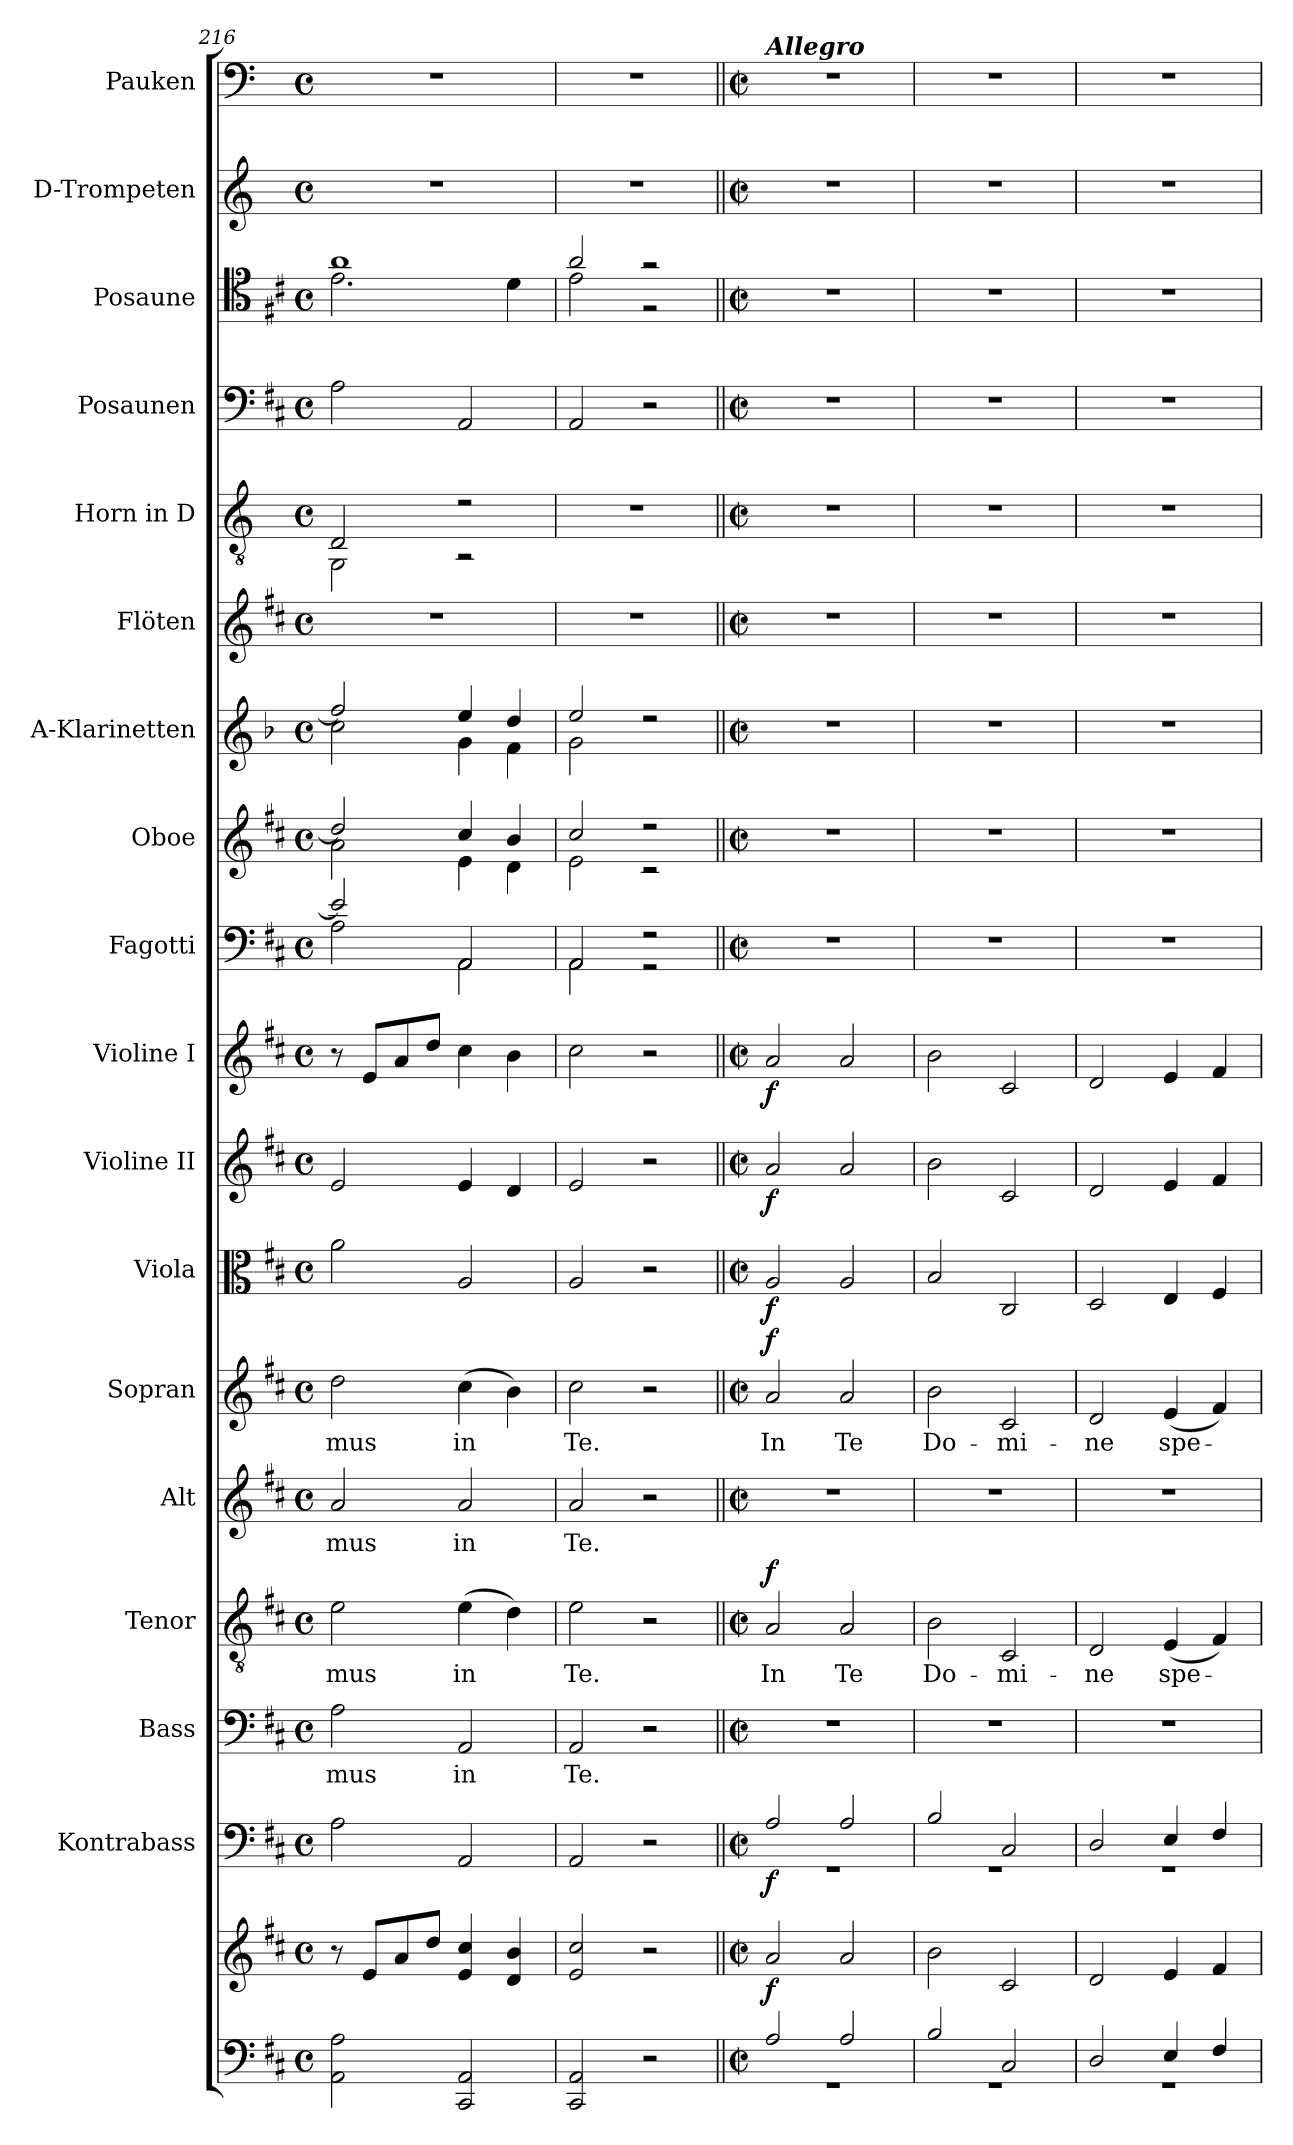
**kern	**kern	**dynam	**kern	**dynam	**kern	**text	**kern	**text	**dynam	**kern	**text	**kern	**text	**dynam	**kern	**dynam	**kern	**dynam	**kern	**dynam	**kern	**kern	**kern	**kern	**kern	**kern	**kern	**kern	**kern
*part18	*part18	*part18	*part17	*part17	*part16	*part16	*part15	*part15	*part15	*part14	*part14	*part13	*part13	*part13	*part12	*part12	*part11	*part11	*part10	*part10	*part9	*part8	*part7	*part6	*part5	*part4	*part3	*part2	*part1
*staff19	*staff18	*staff18/19	*staff17	*staff17	*staff16	*staff16	*staff15	*staff15	*staff15	*staff14	*staff14	*staff13	*staff13	*staff13	*staff12	*staff12	*staff11	*staff11	*staff10	*staff10	*staff9	*staff8	*staff7	*staff6	*staff5	*staff4	*staff3	*staff2	*staff1
*	*	*	*I"Kontrabass	*	*I"Bass	*	*I"Tenor	*	*	*I"Alt	*	*I"Sopran	*	*	*I"Viola	*	*I"Violine II	*	*I"Violine I	*	*I"Fagotti	*I"Oboe	*I"A-Klarinetten	*I"Flöten	*I"Horn in D	*I"Posaunen	*I"Posaune	*I"D-Trompeten	*I"Pauken
*	*	*	*I'Kb.	*	*I'B.	*	*I'T.	*	*	*I'A.	*	*I'S.	*	*	*I'Vla.	*	*I'Vl. II	*	*I'Vl. I	*	*I'Fg.	*I'Ob.	*I'A Kl.	*I'Fl.	*	*I'Pos.	*I'Pos.	*I'D Trp.	*I'Pk.
*clefF4	*clefG2	*	*clefF4	*	*clefF4	*	*clefGv2	*	*	*clefG2	*	*clefG2	*	*	*clefC3	*	*clefG2	*	*clefG2	*	*clefF4	*clefG2	*clefG2	*clefG2	*clefGv2	*clefF4	*clefC4	*clefG2	*clefF4
*	*	*	*ITrd7c12	*	*	*	*	*	*	*	*	*	*	*	*	*	*	*	*	*	*	*	*ITrd2c3	*	*ITrd-1c-2	*	*	*ITrd-1c-2	*ITrd-1c-2
*k[f#c#]	*k[f#c#]	*	*k[f#c#]	*	*k[f#c#]	*	*k[f#c#]	*	*	*k[f#c#]	*	*k[f#c#]	*	*	*k[f#c#]	*	*k[f#c#]	*	*k[f#c#]	*	*k[f#c#]	*k[f#c#]	*k[f#c#]	*k[f#c#]	*k[f#c#]	*k[f#c#]	*k[f#c#]	*k[f#c#]	*k[f#c#]
*D:	*D:	*	*D:	*	*D:	*	*D:	*	*	*D:	*	*D:	*	*	*D:	*	*D:	*	*D:	*	*D:	*D:	*D:	*D:	*D:	*D:	*D:	*D:	*D:
*M4/4	*M4/4	*	*M4/4	*	*M4/4	*	*M4/4	*	*	*M4/4	*	*M4/4	*	*	*M4/4	*	*M4/4	*	*M4/4	*	*M4/4	*M4/4	*M4/4	*M4/4	*M4/4	*M4/4	*M4/4	*M4/4	*M4/4
*met(c)	*met(c)	*	*met(c)	*	*met(c)	*	*met(c)	*	*	*met(c)	*	*met(c)	*	*	*met(c)	*	*met(c)	*	*met(c)	*	*met(c)	*met(c)	*met(c)	*met(c)	*met(c)	*met(c)	*met(c)	*met(c)	*met(c)
=216	=216	=216	=216	=216	=216	=216	=216	=216	=216	=216	=216	=216	=216	=216	=216	=216	=216	=216	=216	=216	=216	=216	=216	=216	=216	=216	=216	=216	=216
!	!	!	!	!	!	!LO:LY:b	!	!LO:LY:b	!	!	!LO:LY:b	!	!LO:LY:b	!	!	!	!	!	!	!	!	!	!	!	!	!	!	!	!
*	*	*	*	*	*	*	*	*	*	*	*	*	*	*	*	*	*	*	*	*	*^	*^	*^	*	*^	*	*^	*	*
2AA\ 2A\	8r	.	2AA\	.	2A\	-mus	2e\	-mus	.	2a/	-mus	2dd\	-mus	.	2a\	.	2e/	.	8r	.	2e/]	2A\	2dd/]	2a\	2dd/]	2a\	1r	2E/	2AA\	2A\	1a	2.e\	1r	1r
.	8e/L	.	.	.	.	.	.	.	.	.	.	.	.	.	.	.	.	.	8e/L	.	.	.	.	.	.	.	.	.	.	.	.	.	.	.
.	8a/	.	.	.	.	.	.	.	.	.	.	.	.	.	.	.	.	.	8a/	.	.	.	.	.	.	.	.	.	.	.	.	.	.	.
.	8dd/J	.	.	.	.	.	.	.	.	.	.	.	.	.	.	.	.	.	8dd/J	.	.	.	.	.	.	.	.	.	.	.	.	.	.	.
!	!	!	!	!	!	!LO:LY:b	!	!LO:LY:b	!	!	!LO:LY:b	!	!LO:LY:b	!	!	!	!	!	!	!	!	!	!	!	!	!	!	!	!	!	!	!	!	!
2CC#/ 2AA/	4e/ 4cc#/	.	2AAA/	.	2AA/	in	(>4e\	in	.	2a/	in	(>4cc#\	in	.	2A/	.	4e/	.	4cc#\	.	2AA/	2AA\	4cc#/	4e\	4cc#/	4e\	.	2r	2r	2AA/	.	.	.	.
.	4d/ 4b/	.	.	.	.	.	4d\)	.	.	.	.	4b\)	.	.	.	.	4d/	.	4b\	.	.	.	4b/	4d\	4b/	4d\	.	.	.	.	.	4d\	.	.
*	*	*	*	*	*	*	*	*	*	*	*	*	*	*	*	*	*	*	*	*	*	*	*	*	*	*	*	*v	*v	*	*	*	*	*
=217	=217	=217	=217	=217	=217	=217	=217	=217	=217	=217	=217	=217	=217	=217	=217	=217	=217	=217	=217	=217	=217	=217	=217	=217	=217	=217	=217	=217	=217	=217	=217	=217	=217
!	!	!	!	!	!	!LO:LY:b	!	!LO:LY:b	!	!	!LO:LY:b	!	!LO:LY:b	!	!	!	!	!	!	!	!	!	!	!	!	!	!	!	!	!	!	!	!
2CC#/ 2AA/	2e/ 2cc#/	.	2AAA/	.	2AA/	Te.	2e\	Te.	.	2a/	Te.	2cc#\	Te.	.	2A/	.	2e/	.	2cc#\	.	2AA/	2AA\	2cc#/	2e\	2cc#/	2e\	1r	1r	2AA/	2a/	2e\	1r	1r
2r	2r	.	2r	.	2r	.	2r	.	.	2r	.	2r	.	.	2r	.	2r	.	2r	.	2r	2r	2r	2r	2rdd	2rdd	.	.	2r	2r	2r	.	.
*	*	*	*	*	*	*	*	*	*	*	*	*	*	*	*	*	*	*	*	*	*v	*v	*	*	*v	*v	*	*	*	*v	*v	*	*
*	*	*	*	*	*	*	*	*	*	*	*	*	*	*	*	*	*	*	*	*	*	*v	*v	*	*	*	*	*	*	*
!!LO:PB:g=z
=218||	=218||	=218||	=218||	=218||	=218||	=218||	=218||	=218||	=218||	=218||	=218||	=218||	=218||	=218||	=218||	=218||	=218||	=218||	=218||	=218||	=218||	=218||	=218||	=218||	=218||	=218||	=218||	=218||	=218||
*M2/2	*M2/2	*	*M2/2	*	*M2/2	*	*M2/2	*	*	*M2/2	*	*M2/2	*	*	*M2/2	*	*M2/2	*	*M2/2	*	*M2/2	*M2/2	*M2/2	*M2/2	*M2/2	*M2/2	*M2/2	*M2/2	*M2/2
*met(c|)	*met(c|)	*	*met(c|)	*	*met(c|)	*	*met(c|)	*	*	*met(c|)	*	*met(c|)	*	*	*met(c|)	*	*met(c|)	*	*met(c|)	*	*met(c|)	*met(c|)	*met(c|)	*met(c|)	*met(c|)	*met(c|)	*met(c|)	*met(c|)	*met(c|)
*^	*	*	*^	*	*	*	*	*	*	*	*	*	*	*	*	*	*	*	*	*	*^	*^	*^	*	*	*	*^	*	*
!	!	!	!	!	!	!	!	!	!	!	!	!	!	!	!	!	!	!	!	!	!	!	!	!	!	!	!	!	!	!	!	!	!	!	!LO:TX:a:Bi:t=Allegro
!	!	!	!LO:DY:b	!	!	!LO:DY:b	!	!	!	!LO:LY:b	!LO:DY:a	!	!	!	!LO:LY:b	!LO:DY:a	!	!LO:DY:b	!	!LO:DY:b	!	!LO:DY:b	!	!	!	!	!	!	!	!	!	!	!	!	!
*	*	*	*	*	*	*	*	*	*	*	*	*	*	*	*	*	*	*	*	*	*	*	*v	*v	*	*	*v	*v	*	*	*	*v	*v	*	*
*	*	*	*	*	*	*	*	*	*	*	*	*	*	*	*	*	*	*	*	*	*	*	*	*v	*v	*	*	*	*	*	*	*
2A/	1rGG	2a/	f	2AA/	1rGG	f	1r	.	2A/	In	f	1r	.	2a/	In	f	2A/	f	2a/	f	2a/	f	1r	1r	1r	1r	1r	1r	1r	1r	1r
!	!	!	!	!	!	!	!	!	!	!LO:LY:b	!	!	!	!	!LO:LY:b	!	!	!	!	!	!	!	!	!	!	!	!	!	!	!	!
2A/	.	2a/	.	2AA/	.	.	.	.	2A/	Te	.	.	.	2a/	Te	.	2A/	.	2a/	.	2a/	.	.	.	.	.	.	.	.	.	.
=219	=219	=219	=219	=219	=219	=219	=219	=219	=219	=219	=219	=219	=219	=219	=219	=219	=219	=219	=219	=219	=219	=219	=219	=219	=219	=219	=219	=219	=219	=219	=219
!	!	!	!	!	!	!	!	!	!	!LO:LY:b	!	!	!	!	!LO:LY:b	!	!	!	!	!	!	!	!	!	!	!	!	!	!	!	!
2B/	1rGG	2b\	.	2BB/	1rGG	.	1r	.	2B\	Do-	.	1r	.	2b\	Do-	.	2B/	.	2b\	.	2b\	.	1r	1r	1r	1r	1r	1r	1r	1r	1r
!	!	!	!	!	!	!	!	!	!	!LO:LY:b	!	!	!	!	!LO:LY:b	!	!	!	!	!	!	!	!	!	!	!	!	!	!	!	!
2C#/	.	2c#/	.	2CC#/	.	.	.	.	2C#/	-mi-	.	.	.	2c#/	-mi-	.	2C#/	.	2c#/	.	2c#/	.	.	.	.	.	.	.	.	.	.
=220	=220	=220	=220	=220	=220	=220	=220	=220	=220	=220	=220	=220	=220	=220	=220	=220	=220	=220	=220	=220	=220	=220	=220	=220	=220	=220	=220	=220	=220	=220	=220
!	!	!	!	!	!	!	!	!	!	!LO:LY:b	!	!	!	!	!LO:LY:b	!	!	!	!	!	!	!	!	!	!	!	!	!	!	!	!
2D/	1rAA	2d/	.	2DD/	1rAA	.	1r	.	2D/	-ne	.	1r	.	2d/	-ne	.	2D/	.	2d/	.	2d/	.	1r	1r	1r	1r	1r	1r	1r	1r	1r
!	!	!	!	!	!	!	!	!	!	!LO:LY:b	!	!	!	!	!LO:LY:b	!	!	!	!	!	!	!	!	!	!	!	!	!	!	!	!
4E/	.	4e/	.	4EE/	.	.	.	.	(<4E/	spe-	.	.	.	(<4e/	spe-	.	4E/	.	4e/	.	4e/	.	.	.	.	.	.	.	.	.	.
4F#/	.	4f#/	.	4FF#/	.	.	.	.	4F#/)	.	.	.	.	4f#/)	.	.	4F#/	.	4f#/	.	4f#/	.	.	.	.	.	.	.	.	.	.
*v	*v	*	*	*v	*v	*	*	*	*	*	*	*	*	*	*	*	*	*	*	*	*	*	*	*	*	*	*	*	*	*	*
=	=	=	=	=	=	=	=	=	=	=	=	=	=	=	=	=	=	=	=	=	=	=	=	=	=	=	=	=	=
*-	*-	*-	*-	*-	*-	*-	*-	*-	*-	*-	*-	*-	*-	*-	*-	*-	*-	*-	*-	*-	*-	*-	*-	*-	*-	*-	*-	*-	*-
